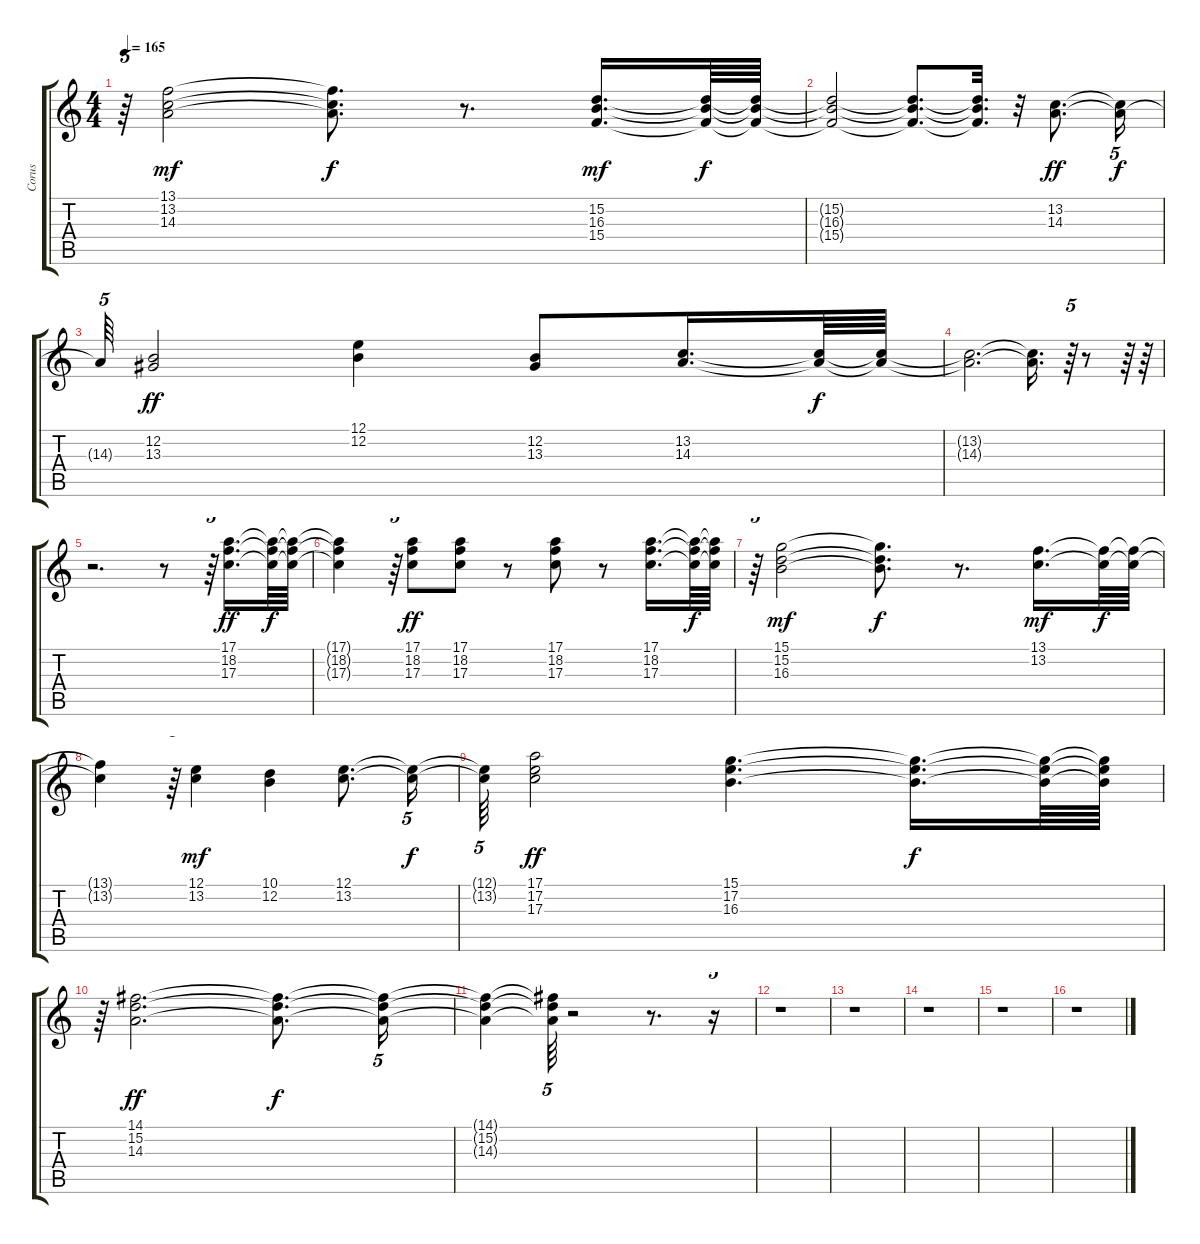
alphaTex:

\track ("Corus" "Corus") {instrument lead2sawtooth}
\staff {score tabs}
\tuning (E4 B3 G3 D3 A2 E2) {hide}
\ts (4 4)
\tempo 165
\clef g2
\ks c
r.64{tu (5 4) dy f} (13.1 13.2 14.3).2{dy mf} (13.1{t} 13.2{t} 14.3{t}).8{d dy f} r.8{d} (15.2 16.3 15.4).16{d dy mf} (15.2{t} 16.3{t} 15.4{t}).64{dy f} (15.2{t} 16.3{t} 15.4{t}).64 |
(15.2{t} 16.3{t} 15.4{t}).2 (15.2{t} 16.3{t} 15.4{t}).8{d} (15.2{t} 16.3{t} 15.4{t}).32{d} r.32 (13.2 14.3).8{d dy ff} (13.2{t} 14.3{t}).16{tu (5 4) dy f} |
14.3{t}.64{tu (5 4)} (12.2 13.3).2{dy ff} (12.1 12.2).4 (12.2 13.3).8 (13.2 14.3).16{d} (13.2{t} 14.3{t}).64{dy f} (13.2{t} 14.3{t}).64 |
(13.2{t} 14.3{t}).2{d} (13.2{t} 14.3{t}).16{d} r.64{tu (5 4)} r.8 r.64 r.64 |
r.2{d} r.8 r.64{tu (5 4)} (17.1 18.2 17.3).16{d dy ff} (17.1{t} 18.2{t} 17.3{t}).64{dy f} (17.1{t} 18.2{t} 17.3{t}).64 |
(17.1{t} 18.2{t} 17.3{t}).4 r.64{tu (5 4)} (17.1 18.2 17.3).8{dy ff} (17.1 18.2 17.3).8 r.8 (17.1 18.2 17.3).8 r.8 (17.1 18.2 17.3).16{d} (17.1{t} 18.2{t} 17.3{t}).64{dy f} (17.1{t} 18.2{t} 17.3{t}).64 |
r.64{tu (5 4)} (15.1 15.2 16.3).2{dy mf} (15.1{t} 15.2{t} 16.3{t}).8{d dy f} r.8{d} (13.1 13.2).16{d dy mf} (13.1{t} 13.2{t}).64{dy f} (13.1{t} 13.2{t}).64 |
(13.1{t} 13.2{t}).4 r.64{tu (5 4)} (12.1 13.2).4{dy mf} (10.1 12.2).4 (12.1 13.2).8{d} (12.1{t} 13.2{t}).16{tu (5 4) dy f} |
(12.1{t} 13.2{t}).64{tu (5 4)} (17.1 17.2 17.3).2{dy ff} (15.1 17.2 16.3).4{d} (15.1{t} 17.2{t} 16.3{t}).16{d dy f} (15.1{t} 17.2{t} 16.3{t}).64 (15.1{t} 17.2{t} 16.3{t}).64 |
r.64{tu (5 4)} (14.1 15.2 14.3).2{d dy ff} (14.1{t} 15.2{t} 14.3{t}).8{d dy f} (14.1{t} 15.2{t} 14.3{t}).16{tu (5 4)} |
(14.1{t} 15.2{t} 14.3{t}).4 (14.1{t} 15.2{t} 14.3{t}).64{tu (5 4)} r.2 r.8{d} r.16{tu (5 4)} |
r.1 |
r.1 |
r.1 |
r.1 |
r.1
